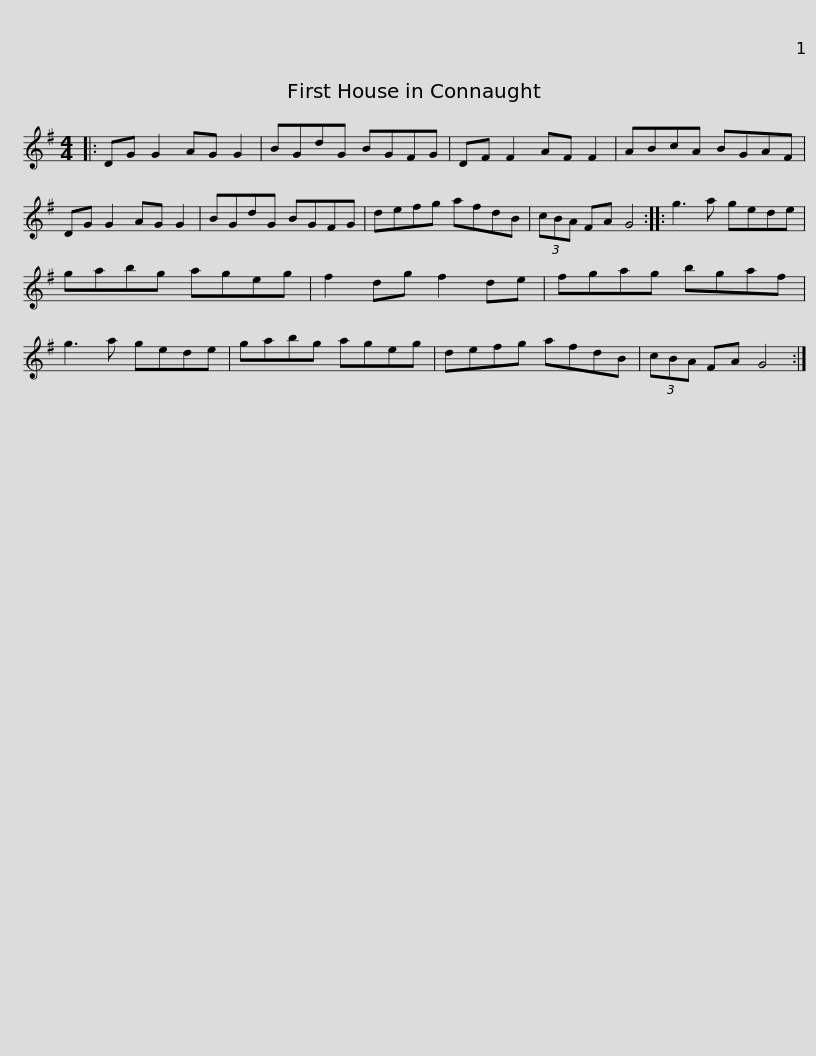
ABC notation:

X:1
L:1/8
M:4/4
I:linebreak $
K:G
V:1 treble
V:1
|: DG G2 AG G2 | BGdG BGFG | DF F2 AF F2 | ABcA BGAF | DG G2 AG G2 | %5
 BGdG BGFG |$ defg afdB | (3cBA FA G4 :: g3 a gede | gabg ageg | %10
 f2 dg f2 de |$ fgag bgaf | g3 a gede | gabg ageg | defg afdB | %15
 (3cBA FA G4 :| %16
